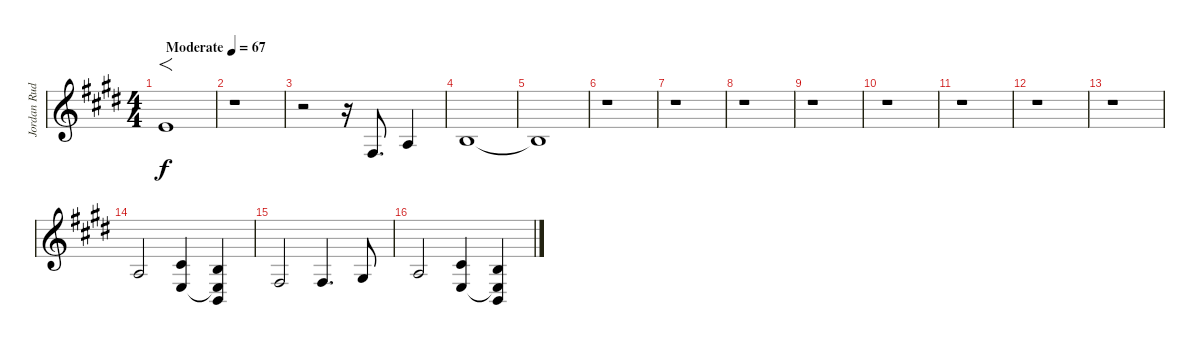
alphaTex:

\track ("Jordan Rudess - G Clef (Lead)" "Jordan Rud") {instrument stringensemble1}
\staff {score}
\tuning (E4 B3 G3 D3 A2 E2 B1) {hide}
\ts (4 4)
\tempo (67 "Moderate")
\clef g2
\ks e
5.2.1{f dy f instrument stringensemble1} |
r.1 |
r.2 r.16 4.4.8{d} 7.4.4 |
4.3.1 |
4.3{t}.1 |
r.1 |
r.1 |
r.1 |
r.1 |
r.1 |
r.1 |
r.1 |
r.1 |
7.4.2{volume 13} (6.3 7.5).4 (9.4 7.5{t} 7.6).4 |
9.5.2 9.5.4{d} 6.4.8 |
7.4.2 (6.3 7.5).4 (9.4 7.5{t} 7.6).4
